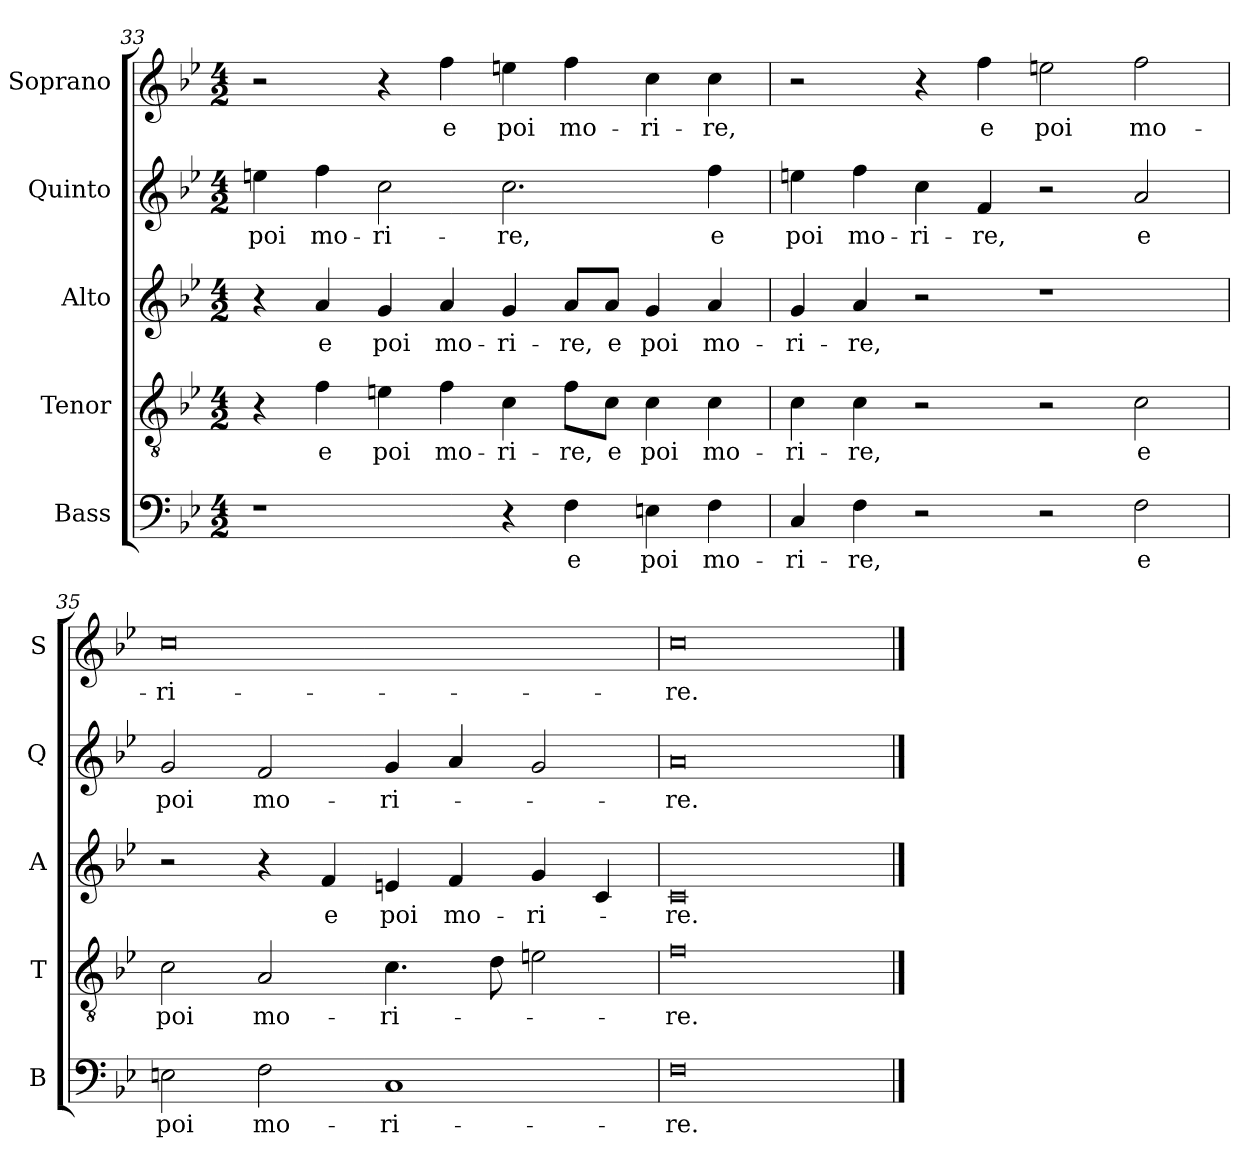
**kern	**text	**kern	**text	**kern	**text	**kern	**text	**kern	**text
*part5	*part5	*part4	*part4	*part3	*part3	*part2	*part2	*part1	*part1
*staff5	*staff5	*staff4	*staff4	*staff3	*staff3	*staff2	*staff2	*staff1	*staff1
*I"Bass	*	*I"Tenor	*	*I"Alto	*	*I"Quinto	*	*I"Soprano	*
*I'B	*	*I'T	*	*I'A	*	*I'Q	*	*I'S	*
*clefF4	*	*clefGv2	*	*clefG2	*	*clefG2	*	*clefG2	*
*k[b-e-]	*	*k[b-e-]	*	*k[b-e-]	*	*k[b-e-]	*	*k[b-e-]	*
*B-:	*	*B-:	*	*B-:	*	*B-:	*	*B-:	*
*M4/2	*	*M4/2	*	*M4/2	*	*M4/2	*	*M4/2	*
=33	=33	=33	=33	=33	=33	=33	=33	=33	=33
!	!	!	!	!	!	!	!LO:LY:b	!	!
1r	.	4r	.	4r	.	4een\	poi	2r	.
!	!	!	!LO:LY:b	!	!	!	!	!	!
!	!	!	!	!	!LO:LY:b	!	!	!	!
!	!	!	!	!	!	!	!LO:LY:b	!	!
.	.	4f\	e	4a/	e	4ff\	mo-	.	.
!	!	!	!LO:LY:b	!	!	!	!	!	!
!	!	!	!	!	!LO:LY:b	!	!	!	!
!	!	!	!	!	!	!	!LO:LY:b	!	!
.	.	4en\	poi	4g/	poi	2cc\	-ri-	4r	.
!	!	!	!LO:LY:b	!	!	!	!	!	!
!	!	!	!	!	!LO:LY:b	!	!	!	!
!	!	!	!	!	!	!	!	!	!LO:LY:b
.	.	4f\	mo-	4a/	mo-	.	.	4ff\	e
!	!	!	!LO:LY:b	!	!	!	!	!	!
!	!	!	!	!	!LO:LY:b	!	!	!	!
!	!	!	!	!	!	!	!LO:LY:b	!	!
!	!	!	!	!	!	!	!	!	!LO:LY:b
4r	.	4c\	-ri-	4g/	-ri-	2.cc\	-re,	4een\	poi
!	!LO:LY:b	!	!	!	!	!	!	!	!
!	!	!	!LO:LY:b	!	!	!	!	!	!
!	!	!	!	!	!LO:LY:b	!	!	!	!
!	!	!	!	!	!	!	!	!	!LO:LY:b
4F\	e	8f\L	-re,	8a/L	-re,	.	.	4ff\	mo-
!	!	!	!LO:LY:b	!	!	!	!	!	!
!	!	!	!	!	!LO:LY:b	!	!	!	!
.	.	8c\J	e	8a/J	e	.	.	.	.
!	!LO:LY:b	!	!	!	!	!	!	!	!
!	!	!	!LO:LY:b	!	!	!	!	!	!
!	!	!	!	!	!LO:LY:b	!	!	!	!
!	!	!	!	!	!	!	!	!	!LO:LY:b
4En\	poi	4c\	poi	4g/	poi	.	.	4cc\	-ri-
!	!LO:LY:b	!	!	!	!	!	!	!	!
!	!	!	!LO:LY:b	!	!	!	!	!	!
!	!	!	!	!	!LO:LY:b	!	!	!	!
!	!	!	!	!	!	!	!LO:LY:b	!	!
!	!	!	!	!	!	!	!	!	!LO:LY:b
4F\	mo-	4c\	mo-	4a/	mo-	4ff\	e	4cc\	-re,
!!LO:LB:g=z
=34	=34	=34	=34	=34	=34	=34	=34	=34	=34
!	!LO:LY:b	!	!	!	!	!	!	!	!
!	!	!	!LO:LY:b	!	!	!	!	!	!
!	!	!	!	!	!LO:LY:b	!	!	!	!
!	!	!	!	!	!	!	!LO:LY:b	!	!
4C/	-ri-	4c\	-ri-	4g/	-ri-	4een\	poi	2r	.
!	!LO:LY:b	!	!	!	!	!	!	!	!
!	!	!	!LO:LY:b	!	!	!	!	!	!
!	!	!	!	!	!LO:LY:b	!	!	!	!
!	!	!	!	!	!	!	!LO:LY:b	!	!
4F\	-re,	4c\	-re,	4a/	-re,	4ff\	mo-	.	.
!	!	!	!	!	!	!	!LO:LY:b	!	!
2r	.	2r	.	2r	.	4cc\	-ri-	4r	.
!	!	!	!	!	!	!	!LO:LY:b	!	!
!	!	!	!	!	!	!	!	!	!LO:LY:b
.	.	.	.	.	.	4f/	-re,	4ff\	e
!	!	!	!	!	!	!	!	!	!LO:LY:b
2r	.	2r	.	1r	.	2r	.	2een\	poi
!	!LO:LY:b	!	!	!	!	!	!	!	!
!	!	!	!LO:LY:b	!	!	!	!	!	!
!	!	!	!	!	!	!	!LO:LY:b	!	!
!	!	!	!	!	!	!	!	!	!LO:LY:b
2F\	e	2c\	e	.	.	2a/	e	2ff\	mo-
=35	=35	=35	=35	=35	=35	=35	=35	=35	=35
!	!LO:LY:b	!	!	!	!	!	!	!	!
!	!	!	!LO:LY:b	!	!	!	!	!	!
!	!	!	!	!	!	!	!LO:LY:b	!	!
!	!	!	!	!	!	!	!	!	!LO:LY:b
2En\	poi	2c\	poi	2r	.	2g/	poi	0cc	-ri-
!	!LO:LY:b	!	!	!	!	!	!	!	!
!	!	!	!LO:LY:b	!	!	!	!	!	!
!	!	!	!	!	!	!	!LO:LY:b	!	!
2F\	mo-	2A/	mo-	4r	.	2f/	mo-	.	.
!	!	!	!	!	!LO:LY:b	!	!	!	!
.	.	.	.	4f/	e	.	.	.	.
!	!LO:LY:b	!	!	!	!	!	!	!	!
!	!	!	!LO:LY:b	!	!	!	!	!	!
!	!	!	!	!	!LO:LY:b	!	!	!	!
!	!	!	!	!	!	!	!LO:LY:b	!	!
1C	-ri-	4.c\	-ri-	4en/	poi	4g/	-ri-	.	.
!	!	!	!	!	!LO:LY:b	!	!	!	!
.	.	.	.	4f/	mo-	4a/	.	.	.
.	.	8d\	.	.	.	.	.	.	.
!	!	!	!	!	!LO:LY:b	!	!	!	!
.	.	2en\	.	4g/	-ri-	2g/	.	.	.
.	.	.	.	4c/	.	.	.	.	.
=36	=36	=36	=36	=36	=36	=36	=36	=36	=36
!	!LO:LY:b	!	!	!	!	!	!	!	!
!	!	!	!LO:LY:b	!	!	!	!	!	!
!	!	!	!	!	!LO:LY:b	!	!	!	!
!	!	!	!	!	!	!	!LO:LY:b	!	!
!	!	!	!	!	!	!	!	!	!LO:LY:b
0F	-re.	0f	-re.	0c	-re.	0a	-re.	0cc	-re.
==	==	==	==	==	==	==	==	==	==
*-	*-	*-	*-	*-	*-	*-	*-	*-	*-
